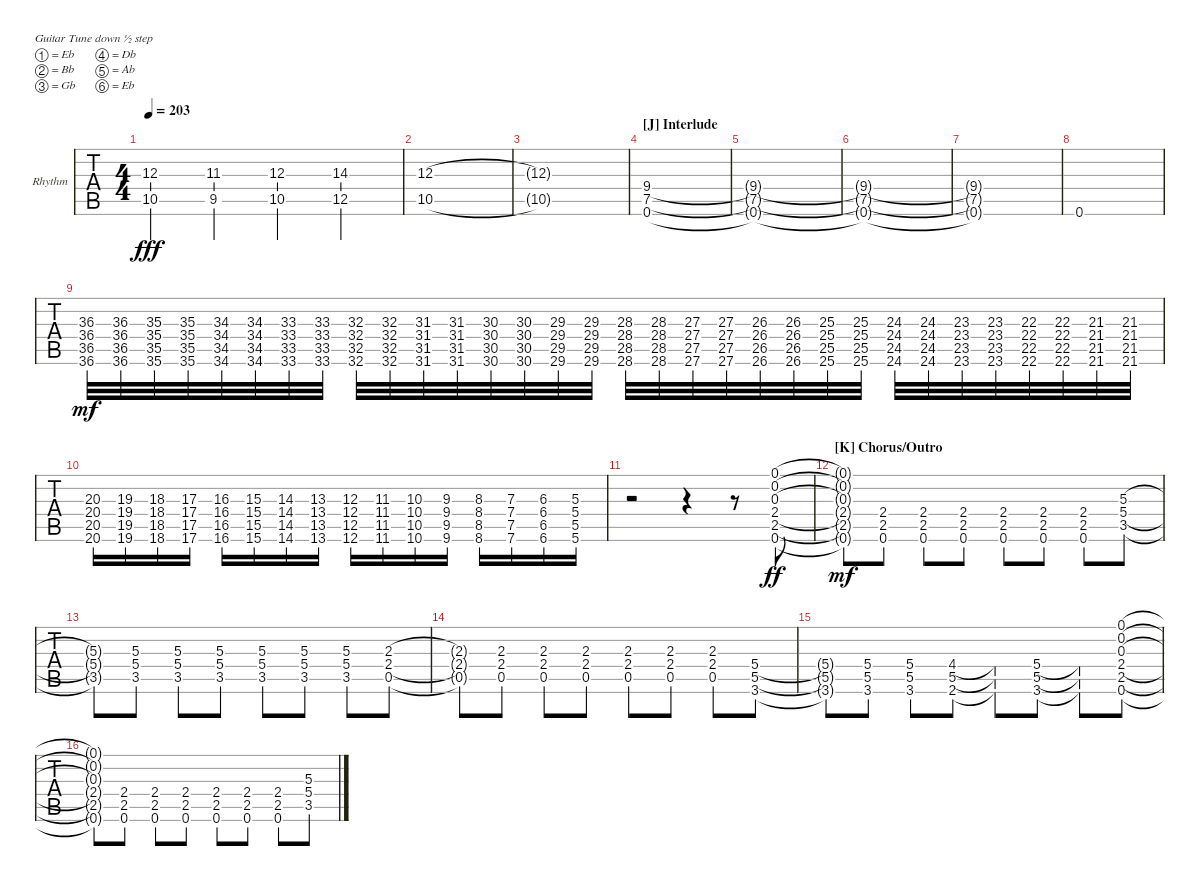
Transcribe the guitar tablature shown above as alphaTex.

\defaultSystemsLayout 4
\bracketExtendMode groupsimilarinstruments
\firstSystemTrackNameOrientation horizontal
\otherSystemsTrackNameOrientation horizontal
\track ("Tim McIlrath - Guitar One" "Rhythm") {instrument distortionguitar}
\staff {tabs}
\tuning (Eb4 Bb3 Gb3 Db3 Ab2 Eb2)
\ts (4 4)
\tempo 203
\clef g2
\ks c
(12.3{t} 10.5{t}).4{dy fff} (11.3 9.5).4 (10.5 12.3).4 (12.5 14.3).4 |
(12.3 10.5).1 |
(12.3{t} 10.5{t}).1 |
\section ("J" "Interlude")
(0.6 7.5 9.4).1 |
(0.6{t} 7.5{t} 9.4{t}).1 |
(9.4{t} 7.5{t} 0.6{t}).1 |
(9.4{t} 7.5{t} 0.6{t}).1 |
0.6.1 |
(36.5 36.4 36.3 36.6).32{dy mf} (36.5 36.4 36.3 36.6).32 (35.3 35.4 35.5 35.6).32 (35.3 35.4 35.5 35.6).32 (34.3 34.4 34.5 34.6).32 (34.3 34.4 34.5 34.6).32 (33.5 33.4 33.3 33.6).32 (33.5 33.4 33.3 33.6).32 (32.4 32.3 32.5 32.6).32 (32.4 32.3 32.5 32.6).32 (31.3 31.4 31.5 31.6).32 (31.3 31.4 31.5 31.6).32 (30.5{ten} 30.4{ten} 30.3{ten} 30.6).32 (30.5{ten} 30.4{ten} 30.3{ten} 30.6).32 (29.3{ten} 29.4{ten} 29.5{ten} 29.6).32 (29.3{ten} 29.4{ten} 29.5{ten} 29.6).32 (28.5 28.4 28.3 28.6).32 (28.5 28.4 28.3 28.6).32 (27.3 27.4 27.5 27.6).32 (27.3 27.4 27.5 27.6).32 (26.5 26.4 26.3 26.6).32 (26.5 26.4 26.3 26.6).32 (25.3 25.4 25.5 25.6).32 (25.3 25.4 25.5 25.6).32 (24.5 24.4 24.3 24.6).32 (24.5 24.4 24.3 24.6).32 (23.5 23.4 23.3 23.6).32 (23.5 23.4 23.3 23.6).32 (22.3 22.4 22.5 22.6).32 (22.3 22.4 22.5 22.6).32 (21.5 21.4 21.3 21.6).32 (21.5 21.4 21.3 21.6).32 |
(20.3 20.4 20.5 20.6).16 (19.5 19.4 19.3 19.6).16 (18.3 18.4 18.5 18.6).16 (17.5 17.4 17.3 17.6).16 (16.3 16.4 16.5 16.6).16 (15.5 15.4 15.3 15.6).16 (14.3 14.4 14.5 14.6).16 (13.5 13.4 13.3 13.6).16 (12.3 12.4 12.5 12.6).16 (11.5 11.4 11.3 11.6).16 (10.3 10.4 10.5 10.6).16 (9.5 9.4 9.3 9.6).16 (8.3 8.4 8.5 8.6).16 (7.5 7.4 7.3 7.6).16 (6.3 6.4 6.5 6.6).16 (5.5 5.4 5.3 5.6).16 |
r.2 r.4 r.8 (0.6 2.5 2.4 0.3 0.2 0.1).8{dy ff} |
\section ("K" "Chorus/Outro")
(0.6{t} 2.5{t} 2.4{t} 0.3{t} 0.2{t} 0.1{t}).8{dy mf} (0.6 2.5 2.4).8 (0.6 2.4 2.5).8 (0.6 2.5 2.4).8 (0.6 2.4 2.5).8 (0.6 2.5 2.4).8 (0.6 2.5 2.4).8 (3.5 5.4 5.3).8 |
(3.5{t} 5.3{t} 5.4{t}).8 (3.5 5.4 5.3).8 (3.5 5.4 5.3).8 (3.5 5.4 5.3).8 (3.5 5.4 5.3).8 (3.5 5.3 5.4).8 (5.3 5.4 3.5).8 (0.5 2.3 2.4).8 |
(0.5{t} 2.4{t} 2.3{t}).8 (0.5 2.3 2.4).8 (0.5 2.4 2.3).8 (0.5 2.3 2.4).8 (0.5 2.4 2.3).8 (0.5 2.3 2.4).8 (0.5 2.4 2.3).8 (3.6 5.4 5.5).8 |
(3.6{t} 5.5{t} 5.4{t}).8 (3.6 5.4 5.5).8 (3.6 5.5 5.4).8 (2.6 4.4 5.5).8 (2.6{t} 5.5{t} 4.4{t}).8 (3.6 5.4 5.5).8 (3.6{t} 5.5{t} 5.4{t}).8 (0.6 2.5 2.4 0.3 0.2 0.1).8 |
(0.6{t} 2.5{t} 2.4{t} 0.3{t} 0.1{t} 0.2{t}).8 (0.6 2.5 2.4).8 (0.6 2.4 2.5).8 (0.6 2.5 2.4).8 (0.6 2.4 2.5).8 (0.6 2.5 2.4).8 (0.6 2.5 2.4).8 (3.5 5.4 5.3).8
